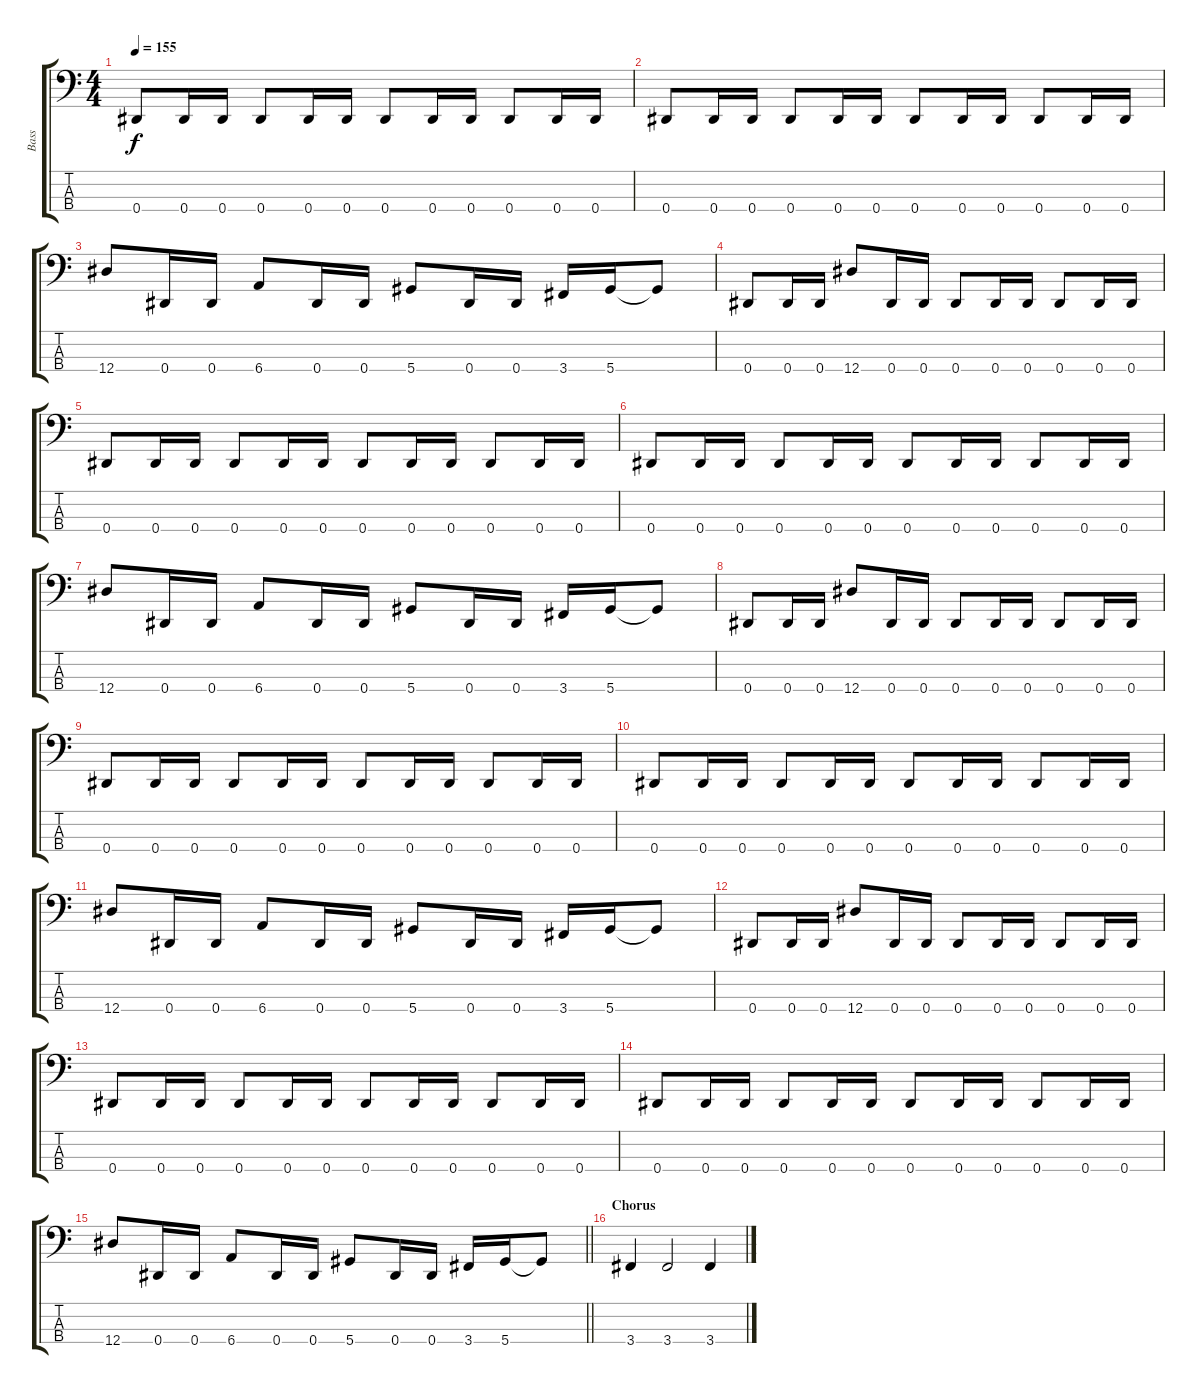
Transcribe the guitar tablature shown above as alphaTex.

\track ("Bass" "Bass") {instrument electricbassfinger}
\staff {score tabs}
\tuning (Gb2 Db2 Ab1 Eb1) {hide}
\ts (4 4)
\tempo 155
\clef f4
\ks c
0.4.8{dy f} 0.4.16 0.4.16 0.4.8 0.4.16 0.4.16 0.4.8 0.4.16 0.4.16 0.4.8 0.4.16 0.4.16 |
0.4.8 0.4.16 0.4.16 0.4.8 0.4.16 0.4.16 0.4.8 0.4.16 0.4.16 0.4.8 0.4.16 0.4.16 |
12.4.8 0.4.16 0.4.16 6.4.8 0.4.16 0.4.16 5.4.8 0.4.16 0.4.16 3.4.16 5.4.16 5.4{t}.8 |
0.4.8 0.4.16 0.4.16 12.4.8 0.4.16 0.4.16 0.4.8 0.4.16 0.4.16 0.4.8 0.4.16 0.4.16 |
0.4.8 0.4.16 0.4.16 0.4.8 0.4.16 0.4.16 0.4.8 0.4.16 0.4.16 0.4.8 0.4.16 0.4.16 |
0.4.8 0.4.16 0.4.16 0.4.8 0.4.16 0.4.16 0.4.8 0.4.16 0.4.16 0.4.8 0.4.16 0.4.16 |
12.4.8 0.4.16 0.4.16 6.4.8 0.4.16 0.4.16 5.4.8 0.4.16 0.4.16 3.4.16 5.4.16 5.4{t}.8 |
0.4.8 0.4.16 0.4.16 12.4.8 0.4.16 0.4.16 0.4.8 0.4.16 0.4.16 0.4.8 0.4.16 0.4.16 |
0.4.8 0.4.16 0.4.16 0.4.8 0.4.16 0.4.16 0.4.8 0.4.16 0.4.16 0.4.8 0.4.16 0.4.16 |
0.4.8 0.4.16 0.4.16 0.4.8 0.4.16 0.4.16 0.4.8 0.4.16 0.4.16 0.4.8 0.4.16 0.4.16 |
12.4.8 0.4.16 0.4.16 6.4.8 0.4.16 0.4.16 5.4.8 0.4.16 0.4.16 3.4.16 5.4.16 5.4{t}.8 |
0.4.8 0.4.16 0.4.16 12.4.8 0.4.16 0.4.16 0.4.8 0.4.16 0.4.16 0.4.8 0.4.16 0.4.16 |
0.4.8 0.4.16 0.4.16 0.4.8 0.4.16 0.4.16 0.4.8 0.4.16 0.4.16 0.4.8 0.4.16 0.4.16 |
0.4.8 0.4.16 0.4.16 0.4.8 0.4.16 0.4.16 0.4.8 0.4.16 0.4.16 0.4.8 0.4.16 0.4.16 |
\barLineRight lightlight
12.4.8 0.4.16 0.4.16 6.4.8 0.4.16 0.4.16 5.4.8 0.4.16 0.4.16 3.4.16 5.4.16 5.4{t}.8 |
\section ("" "Chorus")
3.4.4 3.4.2 3.4.4
